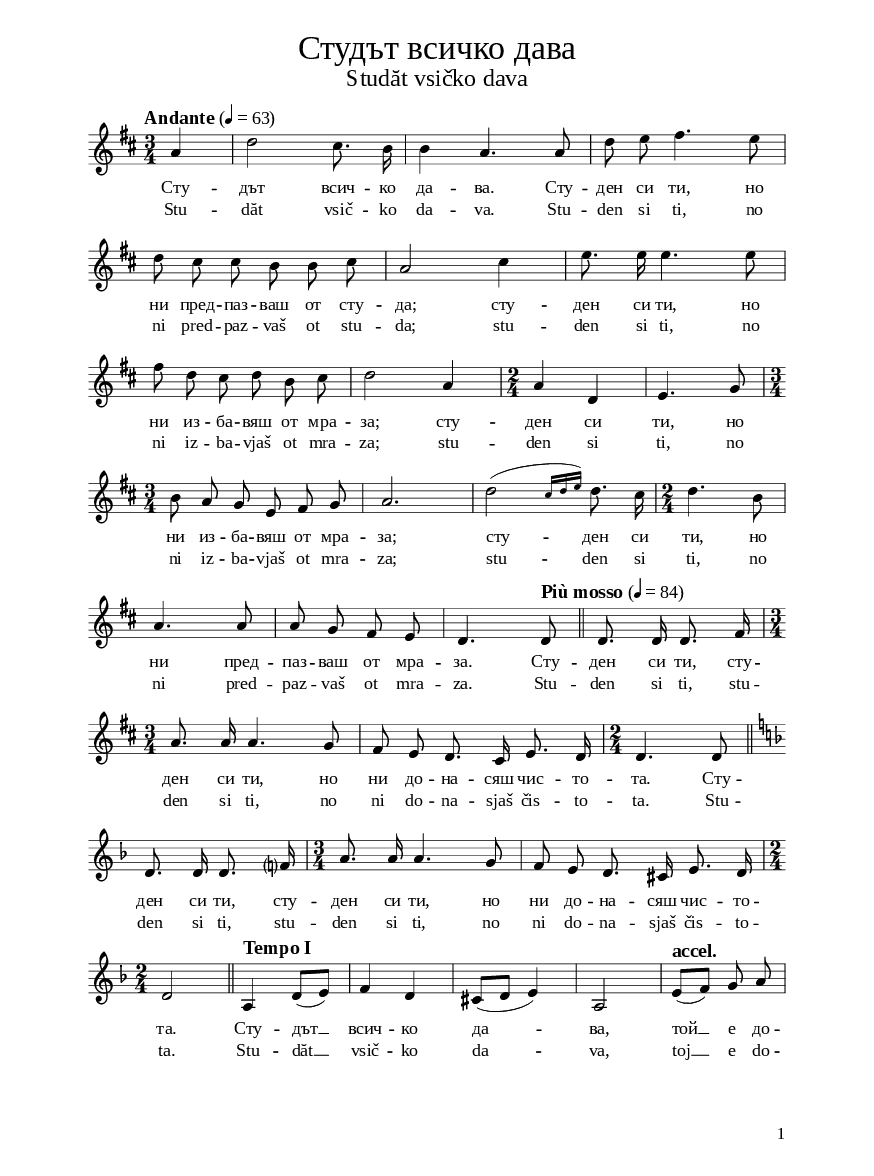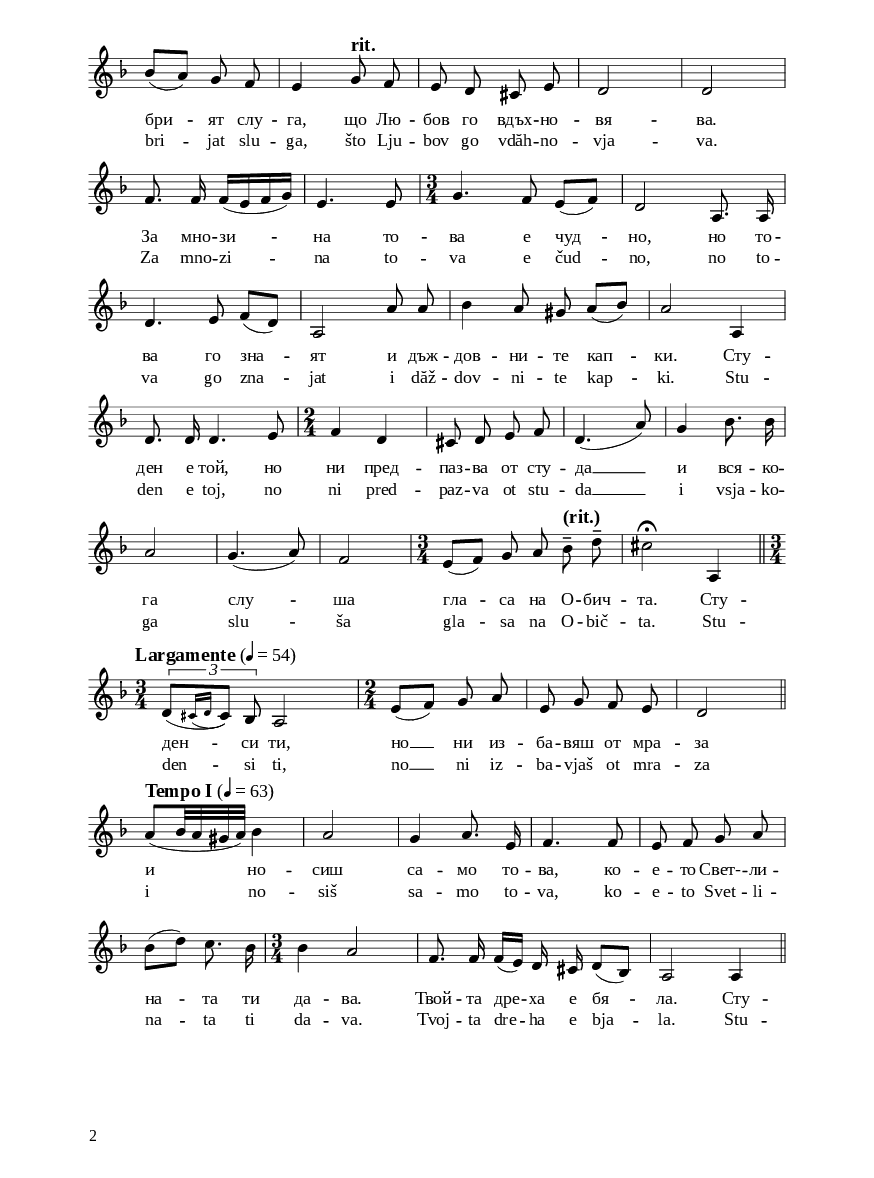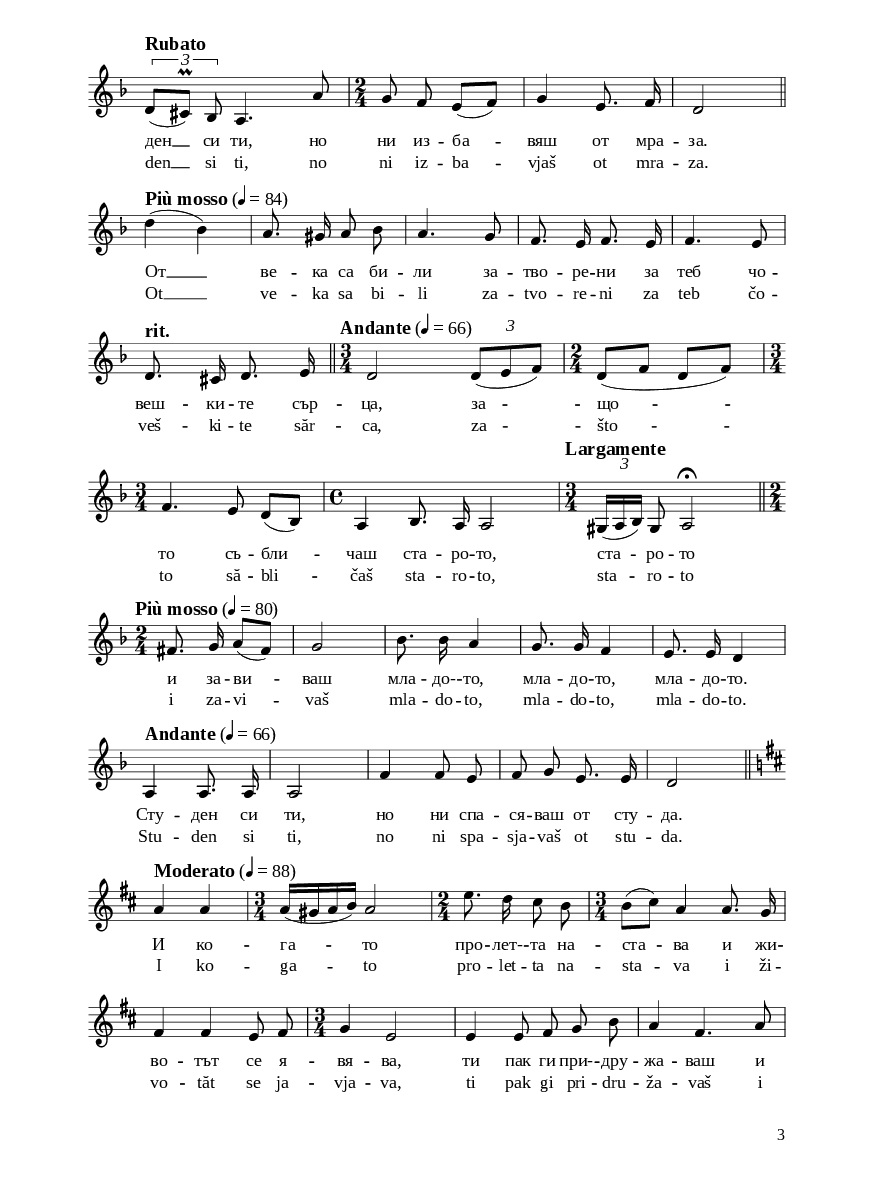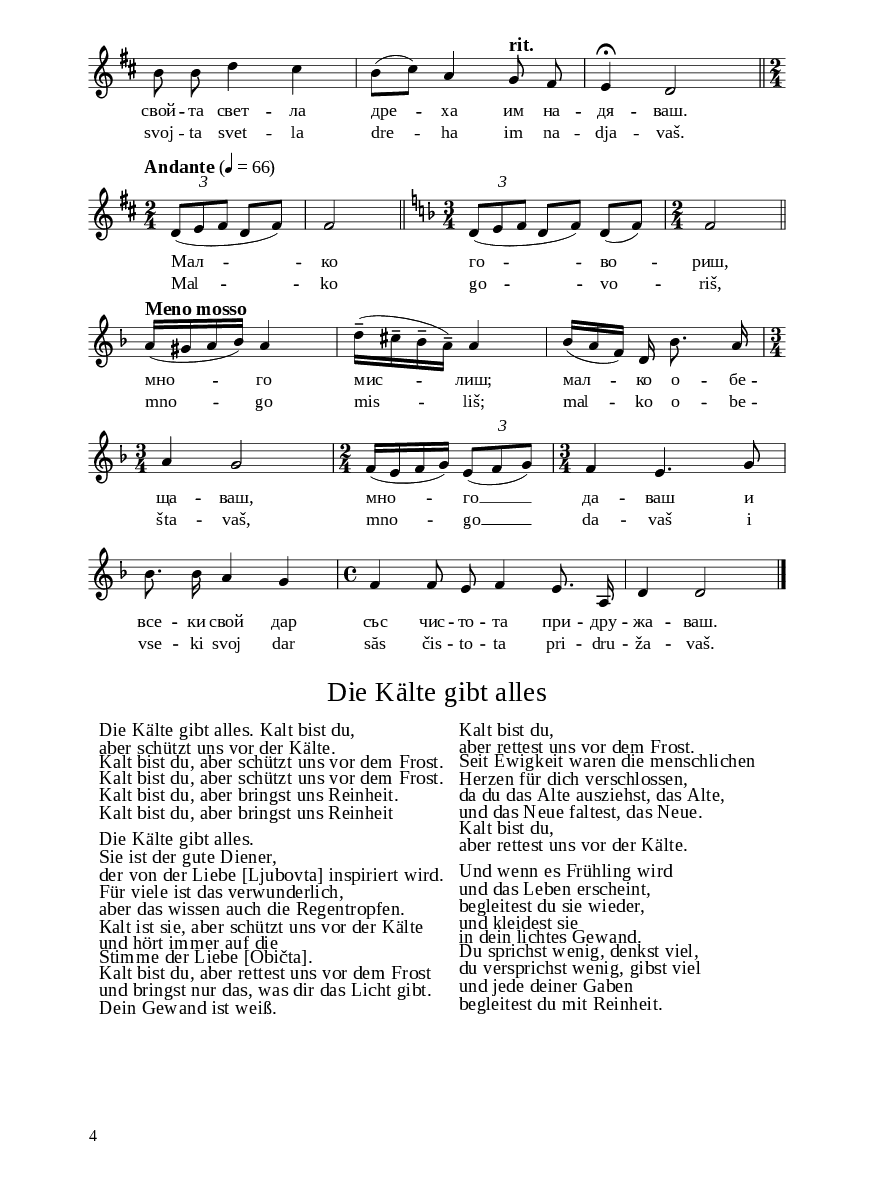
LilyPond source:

\version "2.24.3"

\include "include/globals.ily"

\bookpart {
  \label #'ref126
  \tocItem \markup "Студът всичко дава – Studăt vsičko dava"
  \paper {
    print-all-headers = ##t
    print-page-number = ##t
    print-first-page-number = ##t

    % put page numbers on the bottom
    oddHeaderMarkup = \markup ""
    evenHeaderMarkup = \markup ""
    oddFooterMarkup = \markup
    \fill-line {
      ""
      \if \should-print-page-number \fromproperty #'page:page-number-string
    }
    evenFooterMarkup = \markup
    \fill-line {
      \if \should-print-page-number \fromproperty #'page:page-number-string
      ""
    }

    left-margin = 1.5\cm
    right-margin = 1.5\cm
    top-margin = 1.2\cm
    bottom-margin = 1.0\cm
    ragged-bottom = ##t % do not spread the staves to fill the whole vertical space

    % change distance between staves
    system-system-spacing =
    #'((basic-distance . 16)
       (minimum-distance . 8)
       (padding . 2)
       (stretchability . 12))
  }

  \header {
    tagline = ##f
  }
  \score {
    \include "include/score-layout.ily"

    \new Voice \absolute {
      \clef treble
      \key d \major
      \time 3/4
      \tempoFunc "Andante" 4 "63"
      \autoBeamOff
      \partial 4
      a'4 | % 2
      d''2  cis''8.  b'16 | % 3
      b'4  a'4.  a'8 | % 4
      d''8  e''8  fis''4.  e''8
      \break | % 5
      d''8  cis''8  cis''8  b'8
      b'8  cis''8 | % 6
      a'2  cis''4 | % 7
      e''8.  e''16  e''4.  e''8
      \break | % 8
      fis''8  d''8  cis''8  d''8
      b'8  cis''8 | % 9
      d''2  a'4 |
      \time 2/4  |
      a'4  d'4 | % 11
      e'4.  g'8 \break | % 12
      \time 3/4  | % 12
      b'8  a'8  g'8  e'8  fis'8
      g'8 | % 13
      a'2. | % 14

      \afterGrace 32/33 d''2 ( {
        cis''16  [  d''16
        e''16 ] )
      }  d''8.  cis''16 | % 15

      \time 2/4  | % 15
      d''4.  b'8 \break | % 16
      a'4.  a'8 | % 17
      a'8  g'8  fis'8  e'8 | % 18
      d'4. \tempoFunc "Più mosso" 4 "84" d'8 | \bar "||" % 19
      d'8.  d'16  d'8.  fis'16 \break |
      \time 3/4  |
      a'8.  a'16  a'4.  g'8 | % 21
      fis'8  e'8  d'8.  cis'16  e'8.
      d'16 | % 22
      \time 2/4  | % 22
      d'4.  d'8 \break | \bar "||"  % 23
      \key d \minor d'8.  d'16  d'8.  f'?16 | % 24
      \time 3/4  | % 24
      a'8.  a'16  a'4.  g'8 | % 25
      f'8  e'8  d'8.  cis'16  e'8.
      d'16  % 26
      \break | % 27
      \time 2/4  | % 26
      d'2 \bar "||"
      | % 27
      \tempo "Tempo I" a4  d'8 ( [  e'8 ) ] | % 28
      f'4  d'4 | % 29
      cis'8 ( [  d'8 ]  e'4 ) |
      a2 | % 31
      \tempo "accel." e'8 ( [ f'8 ) ]
      g'8  a'8 \break | % 32
      bes'8 ( [  a'8 ) ]  g'8  f'8 | % 33
      e'4  \tempo "rit."g'8 f'8 | % 34
      e'8  d'8  cis'8  e'8 | % 35
      d'2 | % 36
      d'2 \break | % 37
      f'8.  f'16  f'16 ( [  e'16  f'16
      g'16 ) ] | % 38
      e'4.  e'8 | % 39
      \time 3/4  | % 39
      g'4.  f'8  e'8 ( [  f'8 ) ] |
      d'2  a8.  a16 \break | % 41
      d'4.  e'8  f'8 ( [  d'8 ) ] | % 42
      a2  a'8  a'8 | % 43
      bes'4  a'8  gis'8  a'8 ( [
      bes'8 ) ] | % 44
      a'2  a4 | % 45
      d'8.  d'16  d'4.  e'8 | % 46
      \time 2/4  | % 46
      f'4  d'4 | % 47
      cis'8  d'8  e'8  f'8 | % 48
      d'4. (  a'8 ) | % 49
      g'4  bes'8.  bes'16 \break |
      a'2 | % 51
      g'4. (  a'8 ) | % 52
      f'2 | % 53
      \time 3/4  | % 53
      e'8 ( [  f'8 ) ]  g'8  a'8
      \tempo "(rit.)" bes'8 -- d''8 -- | % 54
      cis''2 ^\fermata  a4 \time 3/4 \break | \bar "||"  % 55

      \tempoFunc "Largamente" 4 "54"
      \times 2/3  {
        \once \override Slur.positions = #'(-1 . -3.2)
        d'8[ \=1( \grace { cis'16 \=2([ d'16 ]}  cis'8 \=1)\=2)] bes8
      }
      a2 | % 56
      \time 2/4  | % 56
      e'8 ( [  f'8 ) ]  g'8  a'8  | % 57
      e'8  g'8  f'8  e'8 | % 58
      d'2 \break \bar "||"  % 59
      \tempoFunc "Tempo I" 4 "63"
      a'8 ( [  bes'32  a'32  gis'32
      a'32 ) ]  bes'4 |
      a'2 | % 61
      g'4  a'8.  e'16 | % 62
      f'4.  f'8 | % 63
      e'8  f'8  g'8  a'8 \break | % 64
      bes'8 ( [  d''8 ) ]  c''8.
      bes'16 | % 65
      \time 3/4  | % 65
      bes'4  a'2 | % 66
      f'8.  f'16  f'16 ( [  e'16 ) ]
      d'16  cis'16  d'8 ( [  bes8 ) ] | % 67
      a2  a4 \break \bar "||"  % 68
      \override TupletBracket.positions = #'(4.5 . 4.5)
      \times 2/3  {
        \tempo "Rubato" d'8 ( [ cis'8 \prall ])
        bes8
      }
      a4. a'8
      | % 69
      \time 2/4  | % 69
      g'8 f'8  e'8 ( [
      f'8 ) ] |
      g'4  e'8.  f'16 | % 71
      d'2 \bar "||"
      \break | % 72

      \tempoFunc "Più mosso" 4 "84" d''4 (bes'4)  | % 73
      a'8. gis'16  a'8  bes'8
      | % 74
      a'4.  g'8 | % 75
      f'8.  e'16  f'8.  e'16 | % 76
      f'4.  e'8 \break | % 77
      \tempo"rit." d'8. cis'16  d'8.
      e'16 \bar "||"  % 78
      \time 3/4  | % 78
      \tempoFunc "Andante" 4 "66" d'2
      \times 2/3  {
        d'8 ( [  e'8  f'8 ) ]
      }
      | % 79
      \time 2/4  | % 79
      d'8 ( [  f'8 ]  d'8 [  f'8 ) ] \break |
      \time 3/4  |
      f'4.  e'8  d'8 ( [  bes8 ) ] | % 81
      \time 4/4  | % 81
      a4  bes8.  a16  a2 | % 82
      \time 3/4  | % 82
      \times 2/3  {
        \tempo "Largamente" gis16 ( [ a16
        bes16 )]
      }
      gis8  a2 ^\fermata \bar "||"
      \break | % 83
      \time 2/4  | % 83
      \tempoFunc "Più mosso" 4 "80" fis'8.  g'16  a'8 ( [
      fis'8 ) ] | % 84
      g'2 | % 85
      bes'8.  bes'16  a'4 | % 86
      g'8.  g'16  f'4 | % 87
      e'8.
      e'16
      d'4

      \stemNeutral
      \break | % 88
      \tempoFunc "Andante" 4 "66" a4  a8.  a16 | % 89
      a2 |
      f'4  f'8  e'8 | % 91
      f'8  g'8  e'8.  e'16 | % 92
      d'2 \bar "||"
      \break | % 93

      \key d \major | % 93
      \tempoFunc "Moderato" 4 "88" a'4  a'4 | % 94
      \time 3/4  | % 94
      a'16 ( [  gis'16  a'16  b'16 ) ]
      a'2 | % 95
      \time 2/4  | % 95
      e''8.  d''16  cis''8  b'8 | % 96
      \time 3/4  | % 96
      b'8 ( [  cis''8 ) ]  a'4  a'8.
      g'16 \break | % 97
      fis'4  fis'4  e'8  fis'8 | % 98
      \time 3/4 g'4  e'2 | % 99
      e'4  e'8  fis'8  g'8  b'8
      |
      a'4  fis'4.  a'8  \break | % 101
      b'8  b'8  d''4  cis''4 | % 102
      b'8 ( [  cis''8 ) ]  a'4  \tempo"rit."g'8 fis'8 | % 103
      | % 103
      e'4 ^\fermata  d'2 \bar "||" |
      \break % 104

      \time 2/4
      % 104
      \tempoFunc "Andante" 4 "66"
      \times 2/3  {
        d'8 ( [  e'8  fis'8 ]
      }

      %\once \override TextScript.extra-offset = #'(-1 . 1)
      d'8

      [  fis'8 ) ] | % 105
      fis'2 \bar "||"  % 106
      \key d \minor
      \time 3/4  | % 106

      \times 2/3  {
        d'8 ( [  e'8  f'8 ]
      }
      d'8 [  f'8 ) ]  d'8 ( [  f'8 ) ] | % 107
      \time 2/4  | % 107
      f'2 \break \bar "||"  % 108

      \tempo "Meno mosso" a'16 ( [  gis'16  a'16  bes'16 ) ]
      a'4 | % 109
      d''16-- ( [  cis''16--  bes'16--  a'16--
      ) ]  a'4 |
      bes'16 ( [  a'16  f'16 )]  d'16
      bes'8.  a'16 \break | % 111
      \time 3/4  | % 111
      a'4 g'2 | % 112
      \time 2/4  | % 112
      f'16 ( [  e'16  f'16  g'16 ) ]

      \times 2/3  {
        e'8 ( [  f'8  g'8 ) ]
      }
      | % 113
      \time 3/4  | % 113
      f'4  e'4.  g'8 \break | % 114
      bes'8.  bes'16  a'4  g'4 | % 115
      \time 4/4  | % 115
      f'4  f'8  e'8  f'4  e'8.
      a16 | % 116

      d'4  d'2 \bar "|."

    }

    \addlyrics {
      Сту -- дът всич -- ко да -- ва. Сту
      -- ден си ти, но ни пред -- паз --
      ваш от сту -- да; сту -- ден си
      ти, но ни из -- ба -- вяш от мра
      -- за; сту -- ден си ти, но ни из
      -- ба -- вяш от мра -- за; сту -- ден
      си ти, но ни пред --
      паз -- ваш от мра -- за. Сту -- ден
      си ти, сту -- ден си ти, но ни
      до -- на -- сяш чис -- то -- та. Сту
      -- ден си ти, сту -- ден си ти,
      но ни до -- на -- сяш чис -- то --
      та. Сту -- дът __  всич -- ко да
      --  ва, той __  е до -- бри
      -- ят слу -- га, що Лю -- бов го
      вдъх -- но -- вя -- ва. За мно -- зи
      --   на то -- ва е чуд
      -- но, но то -- ва го зна --
      ят и дъж -- дов -- ни -- те кап
      -- ки. Сту -- ден е той, но ни
      пред -- паз -- ва от сту -- да __
      и вся -- ко -- га слу -- ша гла
      -- са на О -- бич -- та. Сту --
      ден  --   си ти, но __  ни
      из -- ба -- вяш от мра -- за и
      но -- сиш са -- мо
      то -- ва, ко -- е -- то "Свет-" -- ли --
      на -- та ти да -- ва. Твой -- та
      дре  -- ха е бя -- ла. Сту --
      ден __  си ти, но ни из -- ба
      -- вяш от мра -- за. От __  ве --
      ка са би -- ли за -- тво -- ре --
      ни за теб чо -- веш -- ки -- те
      сър -- ца, за --  що --
      то съ -- бли -- чаш ста --
      ро -- то, ста --  ро -- то и
      за -- ви -- ваш мла -- "до-" -- то,
      мла -- до -- то, мла -- до -- то. Сту --
      ден си ти, но ни спа -- ся -- ваш
      от сту -- да. И ко -- га --
      то про -- "лет-" -- та на -- ста
      -- ва и жи -- во -- тът се я --
      вя -- ва, ти пак ги "при-" -- дру --
      жа -- ваш и свой -- та свет -- ла
      дре -- ха им на -- дя -- ваш.
      Мал --  ко го --
      во -- риш, мно --
      го мис --   лиш;
      мал -- ко о -- бе -- ща -- ваш,
      мно --   го __  да --
      ваш и все -- ки свой дар със
      чис -- то -- та при -- дру -- жа --
      ваш.}

      \addlyrics {
        Stu -- dăt vsič -- ko da -- va. Stu
        -- den si ti, no ni pred -- paz --
        vaš ot stu -- da; stu -- den si
        ti, no ni iz -- ba -- vjaš ot mra
        -- za; stu -- den si ti, no ni iz
        -- ba -- vjaš ot mra -- za; stu -- den
        si ti, no ni pred --
        paz -- vaš ot mra -- za. Stu -- den
        si ti, stu -- den si ti, no ni
        do -- na -- sjaš čis -- to -- ta. Stu
        -- den si ti, stu -- den si ti,
        no ni do -- na -- sjaš čis -- to --
        ta. Stu -- dăt __  vsič -- ko da
        --  va, toj __  e do -- bri
        -- jat slu -- ga, što Lju -- bov go
        vdăh -- no -- vja -- va. Za mno -- zi
        --   na to -- va e čud
        -- no, no to -- va go zna --
        jat i dăž -- dov -- ni -- te kap
        -- ki. Stu -- den e toj, no ni
        pred -- paz -- va ot stu -- da __
        i vsja -- ko -- ga slu -- ša gla
        -- sa na O -- bič -- ta. Stu --
        den  --   si ti, no __  ni
        iz -- ba -- vjaš ot mra -- za i
        no -- siš sa -- mo
        to -- va, ko -- e -- to Svet -- li --
        na -- ta ti da -- va. Tvoj -- ta
        dre -- ha e bja -- la. Stu --
        den __  si ti, no ni iz -- ba
        -- vjaš ot mra -- za. Ot __  ve --
        ka sa bi -- li za -- tvo -- re --
        ni za teb čo -- veš -- ki -- te
        săr -- ca, za --  što --
        to să -- bli -- čaš sta --
        ro -- to, sta --  ro -- to i
        za -- vi -- vaš mla -- do -- to,
        mla -- do -- to, mla -- do -- to. Stu --
        den si ti, no ni spa -- sja -- vaš
        ot stu -- da. I ko -- ga --
        to pro -- let -- ta na -- sta
        -- va i ži -- vo -- tăt se ja --
        vja -- va, ti pak gi pri -- dru --
        ža -- vaš i svoj -- ta svet -- la
        dre -- ha im na -- dja -- vaš.
        Mal --  ko go --
        vo -- riš, mno --
        go mis --   liš;
        mal -- ko o -- be -- šta -- vaš,
        mno --   go __  da --
        vaš i vse -- ki svoj dar săs
        čis -- to -- ta pri -- dru -- ža --
        vaš.}

        \header {
          title = \titleFunc "Студът всичко дава" "Studăt vsičko dava"
        }

        \midi{}

      } % score


      \markup \vspace #1

      % include foreign translation(s) of the song
      \version "2.24.3"

\markup \fill-line { \fontsize #deTitleFontSize "Die Kälte gibt alles" }
\markup \null
\markup \fontsize #+1.7 {

  \vspace #1
  \override #'(baseline-skip . 1.8)


  \column {
    \line { " "  Die Kälte gibt alles. Kalt bist du,}

    \line { " " aber schützt uns vor der Kälte.}

    \line { " " Kalt bist du, aber schützt uns vor dem Frost.}

    \line { " "  Kalt bist du, aber schützt uns vor dem Frost.}

    \line { " "  Kalt bist du, aber bringst uns Reinheit.}

    \line { " "   Kalt bist du, aber bringst uns Reinheit}

    \line { " "  }


    \line { " "  Die Kälte gibt alles.}

    \line { " "  Sie ist der gute Diener,}

    \line { " " der von der Liebe [Ljubovta] inspiriert wird.}

    \line { " "  Für viele ist das verwunderlich,}

    \line { " " aber das wissen auch die Regentropfen.}

    \line { " "  Кalt ist sie, aber schützt uns vor der Kälte}

    \line { " " und hört immer auf die }
    
    \line { " " Stimme der Liebe [Običta].}

    \line { " "  Kalt bist du, aber rettest uns vor dem Frost}

    \line { " " und bringst nur das, was dir das Licht gibt.}

    \line { " " Dein Gewand ist weiß.}



  }


  \override #'(baseline-skip . 1.8)
 
  \column {


    \line { " " Kalt bist du, }
    \line { " "   aber rettest uns vor dem Frost.}

    \line { " " Seit Ewigkeit waren die menschlichen  }

    \line { " "  Herzen für dich verschlossen,}

    \line { " " da du das Alte ausziehst, das Alte, }

    \line { " " und das Neue faltest, das Neue.}

    \line { " "  Kalt bist du, }
    \line { " "        aber rettest uns vor der Kälte.}



    \line { " "  }

    \line { " " Und wenn es Frühling wird}

    \line { " " und das Leben erscheint,}

    \line { " " begleitest du sie wieder,}

    \line { " " und kleidest sie }
     \line { " " in dein lichtes Gewand.}

    \line { " " Du sprichst wenig, denkst viel,}

    \line { " " du versprichst wenig, gibst viel}

    \line { " " und jede deiner Gaben }

    \line { " "  begleitest du mit Reinheit.}

  }
}


    } % bookpart
